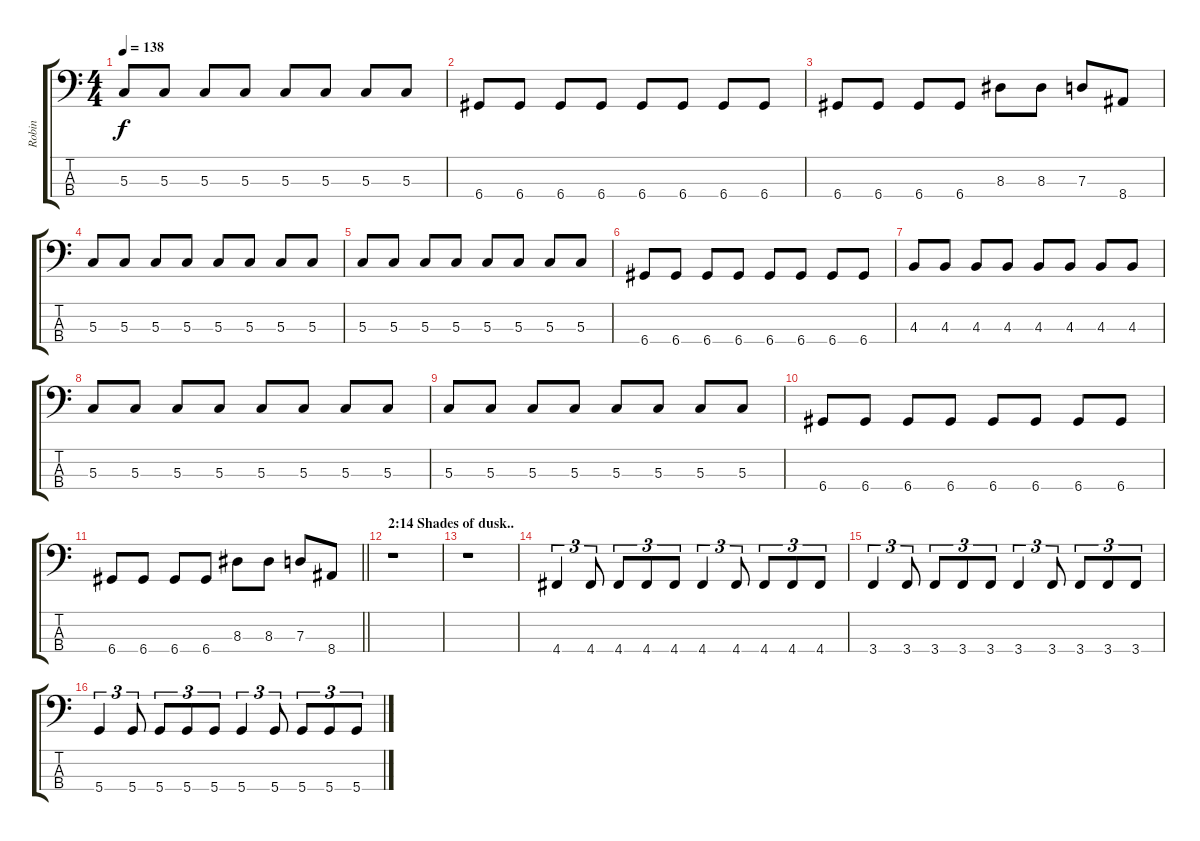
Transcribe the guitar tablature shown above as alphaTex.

\track ("Robin" "Robin") {instrument electricbasspick}
\staff {score tabs}
\tuning (F2 C2 G1 D1) {hide}
\ts (4 4)
\tempo 138
\clef f4
\ks c
5.3.8{dy f} 5.3.8 5.3.8 5.3.8 5.3.8 5.3.8 5.3.8 5.3.8 |
6.4.8 6.4.8 6.4.8 6.4.8 6.4.8 6.4.8 6.4.8 6.4.8 |
6.4.8 6.4.8 6.4.8 6.4.8 8.3.8 8.3.8 7.3.8 8.4.8 |
5.3.8 5.3.8 5.3.8 5.3.8 5.3.8 5.3.8 5.3.8 5.3.8 |
5.3.8 5.3.8 5.3.8 5.3.8 5.3.8 5.3.8 5.3.8 5.3.8 |
6.4.8 6.4.8 6.4.8 6.4.8 6.4.8 6.4.8 6.4.8 6.4.8 |
4.3.8 4.3.8 4.3.8 4.3.8 4.3.8 4.3.8 4.3.8 4.3.8 |
5.3.8 5.3.8 5.3.8 5.3.8 5.3.8 5.3.8 5.3.8 5.3.8 |
5.3.8 5.3.8 5.3.8 5.3.8 5.3.8 5.3.8 5.3.8 5.3.8 |
6.4.8 6.4.8 6.4.8 6.4.8 6.4.8 6.4.8 6.4.8 6.4.8 |
\barLineRight lightlight
6.4.8 6.4.8 6.4.8 6.4.8 8.3.8 8.3.8 7.3.8 8.4.8 |
\section ("" "2:14 Shades of dusk..")
r.1 |
r.1 |
4.4.4{tu (3 2)} 4.4.8{tu (3 2)} 4.4.8{tu (3 2)} 4.4.8{tu (3 2)} 4.4.8{tu (3 2)} 4.4.4{tu (3 2)} 4.4.8{tu (3 2)} 4.4.8{tu (3 2)} 4.4.8{tu (3 2)} 4.4.8{tu (3 2)} |
3.4.4{tu (3 2)} 3.4.8{tu (3 2)} 3.4.8{tu (3 2)} 3.4.8{tu (3 2)} 3.4.8{tu (3 2)} 3.4.4{tu (3 2)} 3.4.8{tu (3 2)} 3.4.8{tu (3 2)} 3.4.8{tu (3 2)} 3.4.8{tu (3 2)} |
5.4.4{tu (3 2)} 5.4.8{tu (3 2)} 5.4.8{tu (3 2)} 5.4.8{tu (3 2)} 5.4.8{tu (3 2)} 5.4.4{tu (3 2)} 5.4.8{tu (3 2)} 5.4.8{tu (3 2)} 5.4.8{tu (3 2)} 5.4.8{tu (3 2)}
